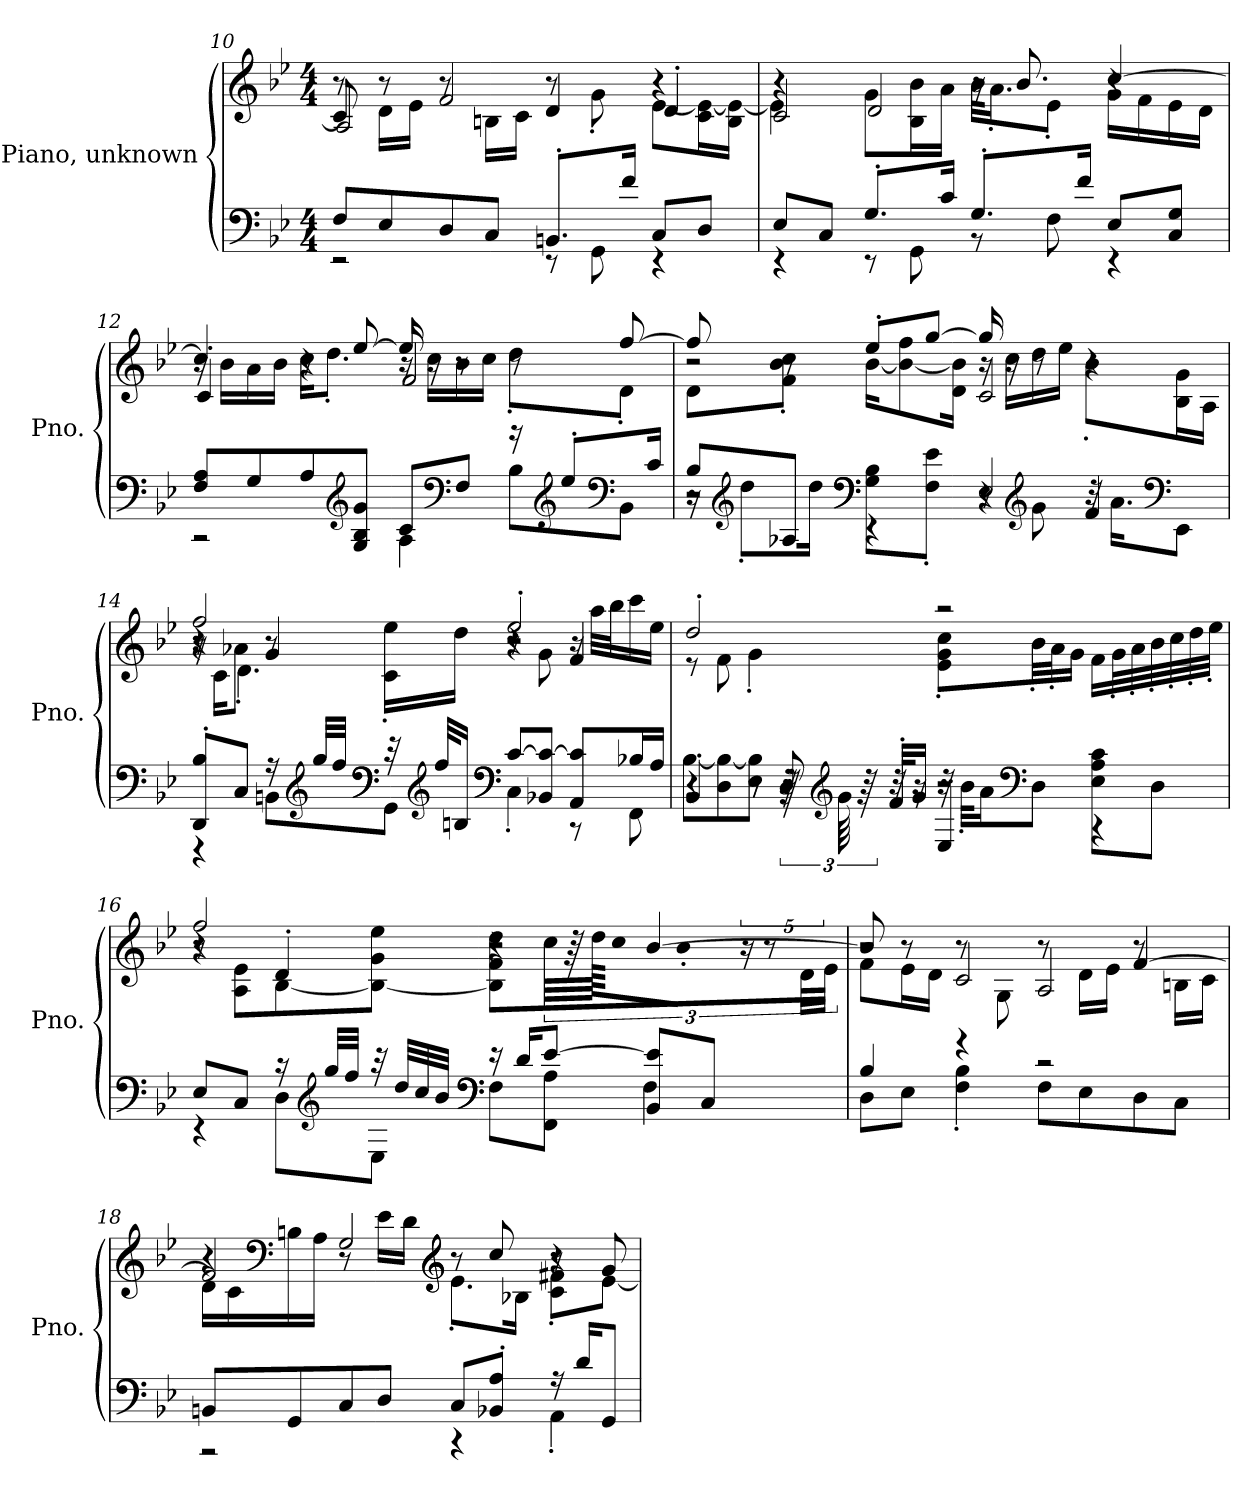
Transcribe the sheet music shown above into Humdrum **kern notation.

**kern	**kern
*part1	*part1
*staff2	*staff1
*I"Piano, unknown	*
*I'Pno.	*
!!LO:LB:g=z
*clefF4	*clefG2
*k[b-e-]	*k[b-e-]
*M4/4	*M4/4
=10	=10
*^	*^
*	*	*	*^
8F/L	2r	8c/]	8r	2A/
8E-/	.	8r	16d\LL	.
.	.	.	16e-\JJ	.
8D/	.	2f/	8r	.
8C/J	.	.	16Bn\LL	.
.	.	.	16c\JJ	.
8.BBn'/L	8r	.	8r	4d/
.	8GG\	.	8g'\	.
16f/Jk	.	.	.	.
8C/L	4r	4r	[8e-\L	4d'/
8D/J	.	.	16c\ 16e-\_L	.
.	.	.	16B\ 16e-\_JJ	.
=11	=11	=11	=11	=11
8E-/L	4r	2c/	4e-\]	4r
8C/J	.	.	.	.
8.G'/L	8r	.	8g\L	2d/
.	8GG\	.	16B-\ 16b-\L	.
16c/Jk	.	.	16a\JJ	.
8.G'/L	8r	16r	32b-\KLL	.
.	.	.	16.a'\J	.
.	.	8.b-/	.	.
.	8F\	.	8e-'\J	.
16f/Jk	.	.	.	.
8E-/L	4r	[4cc/	16g\LL	4r
.	.	.	16f\	.
8C/ 8G/J	.	.	16e-\	.
.	.	.	16d\JJ	.
!!LO:PB:g=z	!!	!!
=12	=12	=12	=12	=12
8F/ 8A/L	2r	4cc/]	16r	4c'/
.	.	.	16b-\LL	.
8G/	.	.	16a\	.
.	.	.	16b-\JJ	.
8A/	.	8r	16cc\KL	4r
.	.	.	8.dd'\J	.
*clefG2	*	*	*	*
8G/ 8B-/ 8g/J	.	[8ee-/	.	.
8c/L	4A\	16ee-/]	16r	2f/
.	.	16r	16cc\LL	.
*clefF4	*	*	*	*
8F/J	.	8r	16b-\	.
.	.	.	16cc\JJ	.
16r	8B-\L	8r	8dd'\L	.
*clefG2	*	*	*	*
8ee-'/L	.	.	.	.
*clefF4	*	*	*	*
.	8BB-\J	[8ff/	8d'\J	.
16c/Jk	.	.	.	.
!!LO:LB:g=z	!!	!!
=13	=13	=13	=13	=13
*	*^	*	*	*
2r	16r	8B-/L	8ff/]	8d\L	2r
*clefG2	*	*	*	*	*
.	8dd'\L	.	.	.	.
.	.	8A-X/J	8r	8f\' 8b-\' 8cc\'J	.
.	16dd\Jk	.	.	.	.
*clefF4	*	*	*	*	*
.	8G\ 8B-\L	4r	8ee-'/L	[16b-\KL	.
.	.	.	.	8b-\_ 8ff\	.
.	8F\' 8e-\'J	.	[8gg/J	.	.
.	.	.	.	16d\ 16b-\]Jk	.
4r	8r	2E-/	16gg/]	16r	2c/
.	.	.	16r	16cc\LL	.
*clefG2	*	*	*	*	*
.	8g\	.	8r	16dd\	.
.	.	.	.	16ee-\JJ	.
4f/	32r	.	4r	8b-'\L	.
.	16.a\KL	.	.	.	.
*clefF4	*	*	*	*	*
.	8EE-\J	.	.	16B-\ 16g\L	.
.	.	.	.	16A\JJ	.
*	*v	*v	*	*	*
!!LO:LB:g=z
=14	=14	=14	=14	=14
*	*	*	*	*^
8DD/' 8B-/'L	4r	2ff/	16r	4r	8r
.	.	.	16c\KL	.	.
8C/J	.	.	8a-X\J	.	4.d'\
16r	8BBn\L	.	8r	4g/	.
*clefG2	*	*	*	*	*
32gg/LLL	.	.	.	.	.
32ff/JJJ	.	.	.	.	.
*clefF4	*	*	*	*	*
32r	8GG\J	.	16c\' 16ee-\'LL	.	.
*clefG2	*	*	*	*	*
32ff/KLL	.	.	.	.	.
16Bn/JJ	.	.	16dd\JJ	.	.
*clefF4	*	*	*	*	*
[8c/L	4C'\	2ee-'/	8r	4r	2r
8BB-X/ 8c/_J	.	.	8g\	.	.
8AA/ 8c/]L	8r	.	16r	4f/	.
.	.	.	32aa\LLL	.	.
.	.	.	32bb-\J	.	.
16B-X/L	8FF\	.	16ccc\	.	.
16A/JJ	.	.	16ee-\JJ	.	.
*	*	*	*v	*v	*v
!!LO:LB:g=z
=15	=15	=15	=15
*	*^	*	*
4BB-'/	[8B-\L	4r	2dd'/	8r
.	8D\ 8B-\_	.	.	8f\
8r	8E-\ 8B-\]J	8r	.	4g'\
32r	96r	8D/	.	.
*clefG2	*	*	*	*
.	96g\	.	.	.
.	96r	.	.	.
32f'/KLL	32r	.	.	.
16g/JJ	16r	.	.	.
2r	32r	4E-'/	2r	8e-\' 8g\' 8cc\'L
.	32b-'\KLL	.	.	.
.	16a\J	.	.	.
*clefF4	*	*	*	*
.	8D\J	.	.	32b-'\LL
.	.	.	.	32a'\J
.	.	.	.	16g\JJ
.	8E-\ 8A\ 8c\L	4r	.	16f\LL
.	.	.	.	32g'\L
.	.	.	.	32a'\
.	8D\J	.	.	32b-'\
.	.	.	.	32cc'\
.	.	.	.	32dd'\
.	.	.	.	32ee-'\JJJ
*	*v	*v	*	*
!!LO:LB:g=z
=16	=16	=16	=16
*	*	*	*^
8E-/L	4r	2ff/	8r	4r
8C/J	.	.	8A\ 8e-\L	.
16r	8D\L	.	[8B-\	4d'/
*clefG2	*	*	*	*
32gg/LLL	.	.	.	.
32ff/JJJ	.	.	.	.
32r	8E-\J	.	8B-\_ 8g\ 8ee-\J	.
32dd/LLL	.	.	.	.
32cc/	.	.	.	.
32b-/JJJ	.	.	.	.
*clefF4	*	*	*	*
16r	8F\L	4r	8B-\] 8f\ 8dd\L	2r
16d/KL	.	.	.	.
[8e-/J	8FF\ 8A\J	.	96cc\Jkkk	.
.	.	.	96r	.
.	.	.	96dd\KKLL	.
.	.	.	16cc\	.
.	.	.	32b-'\JJk	.
8BB-/ 8e-/]L	4F\	[4b-/	20r	.
.	.	.	10r	.
8C/J	.	.	.	.
.	.	.	20d\LL	.
.	.	.	20e-\JJ	.
=17	=17	=17	=17	=17
4B-/	8D\L	8b-/]	8f\L	2r
.	8E-\J	8r	16e-\L	.
.	.	.	16d\JJ	.
4r	4F\' 4B-\'	2c/	8r	.
.	.	.	8G\	.
2r	8F\L	.	8r	2A/
.	8E-\	.	16d\LL	.
.	.	.	16e-\JJ	.
.	8D\	[4f/	8r	.
.	8C\J	.	16Bn\LL	.
.	.	.	16c\JJ	.
!!LO:LB:g=z	!!	!!
=18	=18	=18	=18	=18
8BBn/L	2r	2f/]	16d\LL	4r
.	.	.	16c\	.
*	*	*clefF4	*	*
8GG/	.	.	16Bn\	.
.	.	.	16A\JJ	.
8C/	.	.	8r	2G/
8D/J	.	.	16e-\LL	.
.	.	.	16d\JJ	.
*	*	*clefG2	*	*
8C/L	4r	8r	8.e-'\L	.
8BB-X/' 8A/'J	.	8cc/	.	.
.	.	.	16B-X\Jk	.
16r	4AA'\	8r	8c\' 8f#X\'L	4r
16d/KL	.	.	.	.
8GG/J	.	8g/	[8e-\J	.
*v	*v	*	*	*
*	*v	*v	*v
=	=
*-	*-
